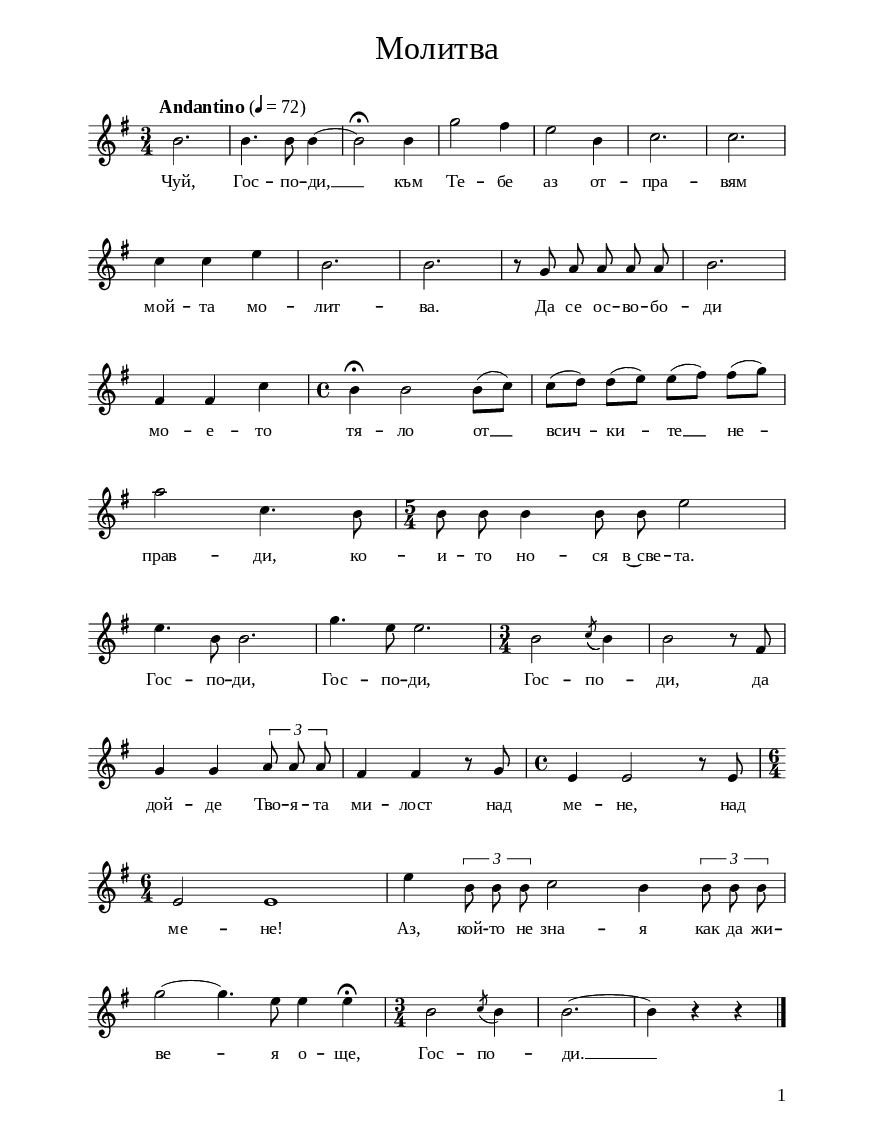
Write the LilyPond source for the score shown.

\version "2.24.3"

% include paper part and global functions
\include "include/globals.ily"

\bookpart {
  \label #'ref178
  \tocItem \markup "Молитва (Чуй, Господи)"
  \include "include/bookpart-paper.ily"
  \score {
    \include "include/score-layout.ily"

    \new Voice \absolute {
      \clef treble
      \key e \minor
      \time 3/4
      \tempoFunc "Andantino" 4 "72"
      \autoBeamOff

      b'2. | % 2
      b'4.  b'8  b'4 ~ | % 3
      b'2 ^\fermata  b'4 | % 4
      g''2  fis''4 | % 5
      e''2  b'4 | % 6
      c''2. | % 7
      c''2. \break | % 8
      c''4  c''4  e''4 | % 9
      b'2. |
      b'2. | % 11
      r8  g'8  a'8  a'8  a'8  a'8 | % 12
      b'2. \break | % 13
      fis'4  fis'4  c''4 | % 14
      \time 4/4  | % 14
      b'4 ^\fermata  b'2  b'8 ( [
      c''8 ) ] | % 15
      c''8 ( [  d''8 ) ]  d''8 ( [
      e''8 ) ]  e''8 ( [  fis''8 ) ]  fis''8 (
      [  g''8 ) ] \break | % 16
      a''2  c''4.  b'8 | % 17
      \time 5/4  | % 17
      b'8  b'8  b'4  b'8  b'8
      e''2 \break | % 18
      e''4.  b'8  b'2. | % 19
      g''4.  e''8  e''2. |
      \time 3/4  |
      b'2 \acciaccatura {  c''8 ( }  b'4 ) | % 21
      b'2 r8  fis'8 \break | % 22
      g'4  g'4
      \times 2/3  {
        a'8   a'8  a'8
      }
      | % 23
      fis'4  fis'4 r8  g'8 | % 24
      \time 4/4  | % 24
      e'4  e'2 r8  e'8 \break | % 25
      \time 6/4  | % 25
      e'2 e'1 | % 26
      e''4
      \tupletUp
      \times 2/3  {
        b'8   b'8  b'8
      }
      c''2  b'4
      \times 2/3  {
        b'8  b'8  b'8
      }
      \break | % 27
      g''2 ~  g''4.  e''8  e''4
      e''4 ^\fermata | % 28
      \time 3/4  | % 28
      b'2 \acciaccatura {  c''8 }  b'4 | % 29
      b'2. ~ |
      b'4 r4 r4 \bar "|."
    }


    \addlyrics {
      Чуй, Гос -- по -- ди, __  към Те --
      бе аз от -- пра -- вям мой -- та
      мо -- лит -- ва. Да се ос -- во --
      бо -- ди мо -- е -- то тя -- ло от __
      всич -- ки -- те __  не
      -- прав -- ди, ко -- и -- то но --
      ся в~све -- та. Гос -- по -- ди,
      Гос -- по -- ди, Гос -- по -- ди,
      да дой -- де Тво -- я -- та ми --
      лост над ме -- не, над ме -- не!
      Аз, кой -- то не зна -- я как да
      жи -- ве -- я о -- ще, Гос --
      по -- ди. __}

      \header {
        title = \titleFunc "Молитва" "Molitva"
      }


      \midi{}

    } % score

  }